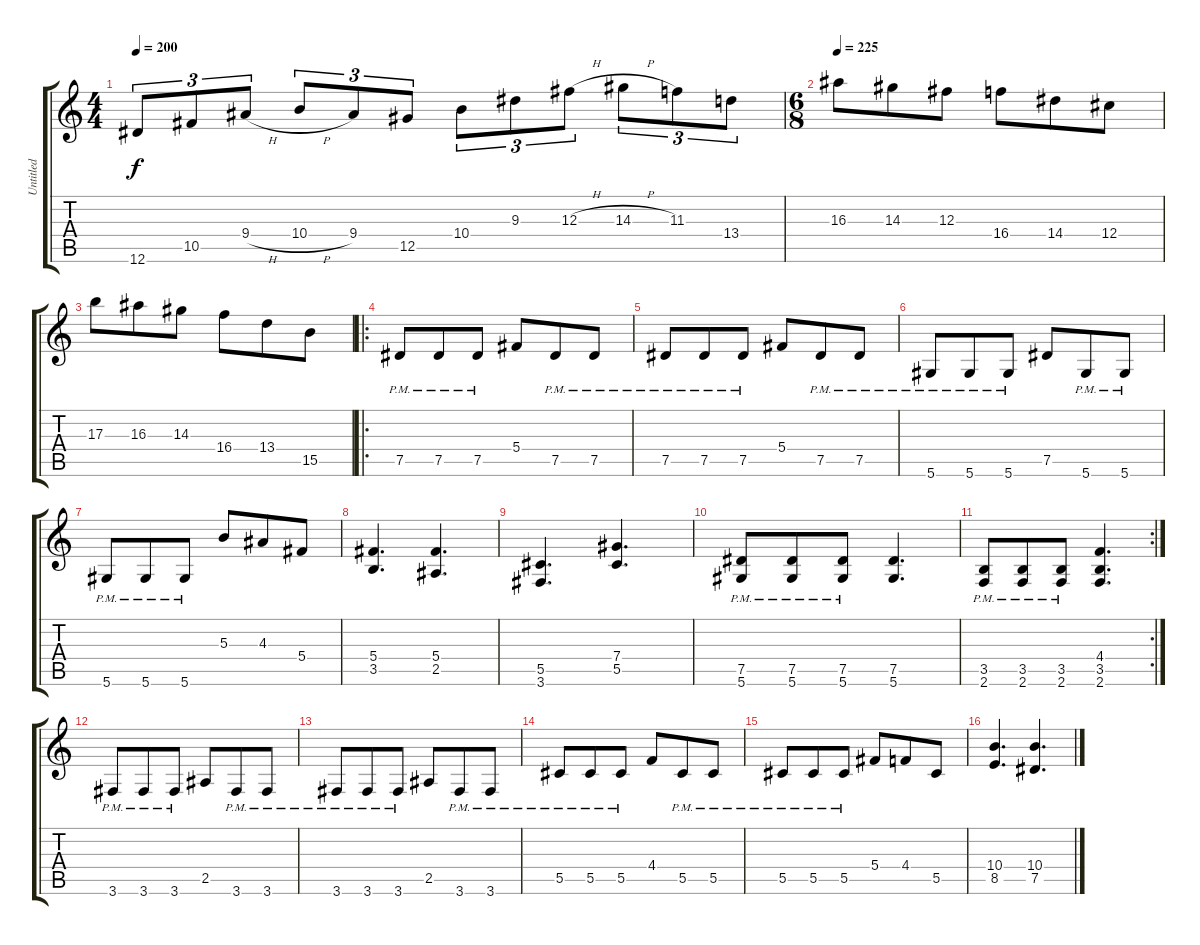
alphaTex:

\track ("Untitled" "Untitled") {instrument distortionguitar}
\staff {score tabs}
\tuning (Eb4 Bb3 Gb3 Db3 Ab2 Eb2) {hide}
\ts (4 4)
\tempo 200
\clef g2
\ks c
12.6.8{tu (3 2) dy f} 10.5.8{tu (3 2)} 9.4{h}.8{tu (3 2)} 10.4{h}.8{tu (3 2)} 9.4.8{tu (3 2)} 12.5.8{tu (3 2)} 10.4.8{tu (3 2)} 9.3.8{tu (3 2)} 12.3{h}.8{tu (3 2)} 14.3{h}.8{tu (3 2)} 11.3.8{tu (3 2)} 13.4.8{tu (3 2)} |
\ts (6 8)
\tempo 225
16.3.8 14.3.8 12.3.8 16.4.8 14.4.8 12.4.8 |
17.3.8 16.3.8 14.3.8 16.4.8 13.4.8 15.5.8 |
\ro
7.5{pm}.8 7.5{pm}.8 7.5{pm}.8 5.4.8 7.5{pm}.8 7.5{pm}.8 |
7.5{pm}.8 7.5{pm}.8 7.5{pm}.8 5.4.8 7.5{pm}.8 7.5{pm}.8 |
5.6{pm}.8 5.6{pm}.8 5.6{pm}.8 7.5.8 5.6{pm}.8 5.6{pm}.8 |
5.6{pm}.8 5.6{pm}.8 5.6{pm}.8 5.3.8 4.3.8 5.4.8 |
(5.4 3.5).4{d} (5.4 2.5).4{d} |
(5.5 3.6).4{d} (7.4 5.5).4{d} |
(7.5{pm} 5.6{pm}).8 (7.5{pm} 5.6{pm}).8 (7.5{pm} 5.6{pm}).8 (7.5 5.6).4{d} |
\rc 2
(3.5{pm} 2.6{pm}).8 (3.5{pm} 2.6{pm}).8 (3.5{pm} 2.6{pm}).8 (4.4 3.5 2.6).4{d} |
3.6{pm}.8 3.6{pm}.8 3.6{pm}.8 2.5.8 3.6{pm}.8 3.6{pm}.8 |
3.6{pm}.8 3.6{pm}.8 3.6{pm}.8 2.5.8 3.6{pm}.8 3.6{pm}.8 |
5.5{pm}.8 5.5{pm}.8 5.5{pm}.8 4.4.8 5.5{pm}.8 5.5{pm}.8 |
5.5{pm}.8 5.5{pm}.8 5.5{pm}.8 5.4.8 4.4.8 5.5.8 |
(10.4 8.5).4{d} (10.4 7.5).4{d}
